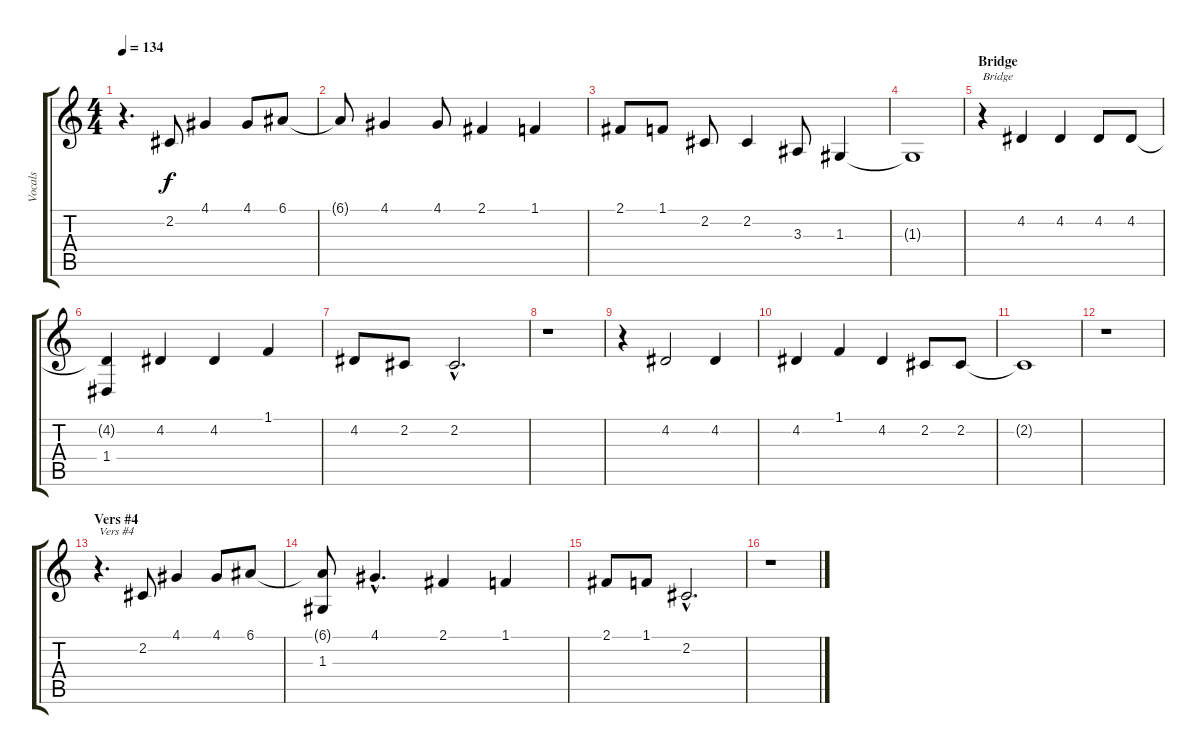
\track ("Vocals" "Vocals") {instrument lead8bassandlead}
\staff {score tabs}
\tuning (E4 B3 G3 D3 A2 E2) {hide}
\ts (4 4)
\tempo 134
\clef g2
\ks c
r.4{d dy f} 2.2.8 4.1.4 4.1.8 6.1.8 |
6.1{t}.8 4.1.4 4.1.8 2.1.4 1.1.4 |
2.1.8 1.1.8 2.2.8 2.2.4 3.3.8 1.3.4 |
1.3{t}.1 |
\section ("" "Bridge")
r.4{txt "Bridge"} 4.2.4 4.2.4 4.2.8 4.2.8 |
(4.2{t} 1.4).4 4.2.4 4.2.4 1.1.4 |
4.2.8 2.2.8 2.2{hac}.2{d} |
r.1 |
r.4 4.2.2 4.2.4 |
4.2.4 1.1.4 4.2.4 2.2.8 2.2.8 |
2.2{t}.1 |
r.1 |
\section ("" "Vers #4")
r.4{d txt "Vers #4"} 2.2.8 4.1.4 4.1.8 6.1.8 |
(6.1{t} 1.3).8 4.1{hac}.4{d} 2.1.4 1.1.4 |
2.1.8 1.1.8 2.2{hac}.2{d} |
r.1
